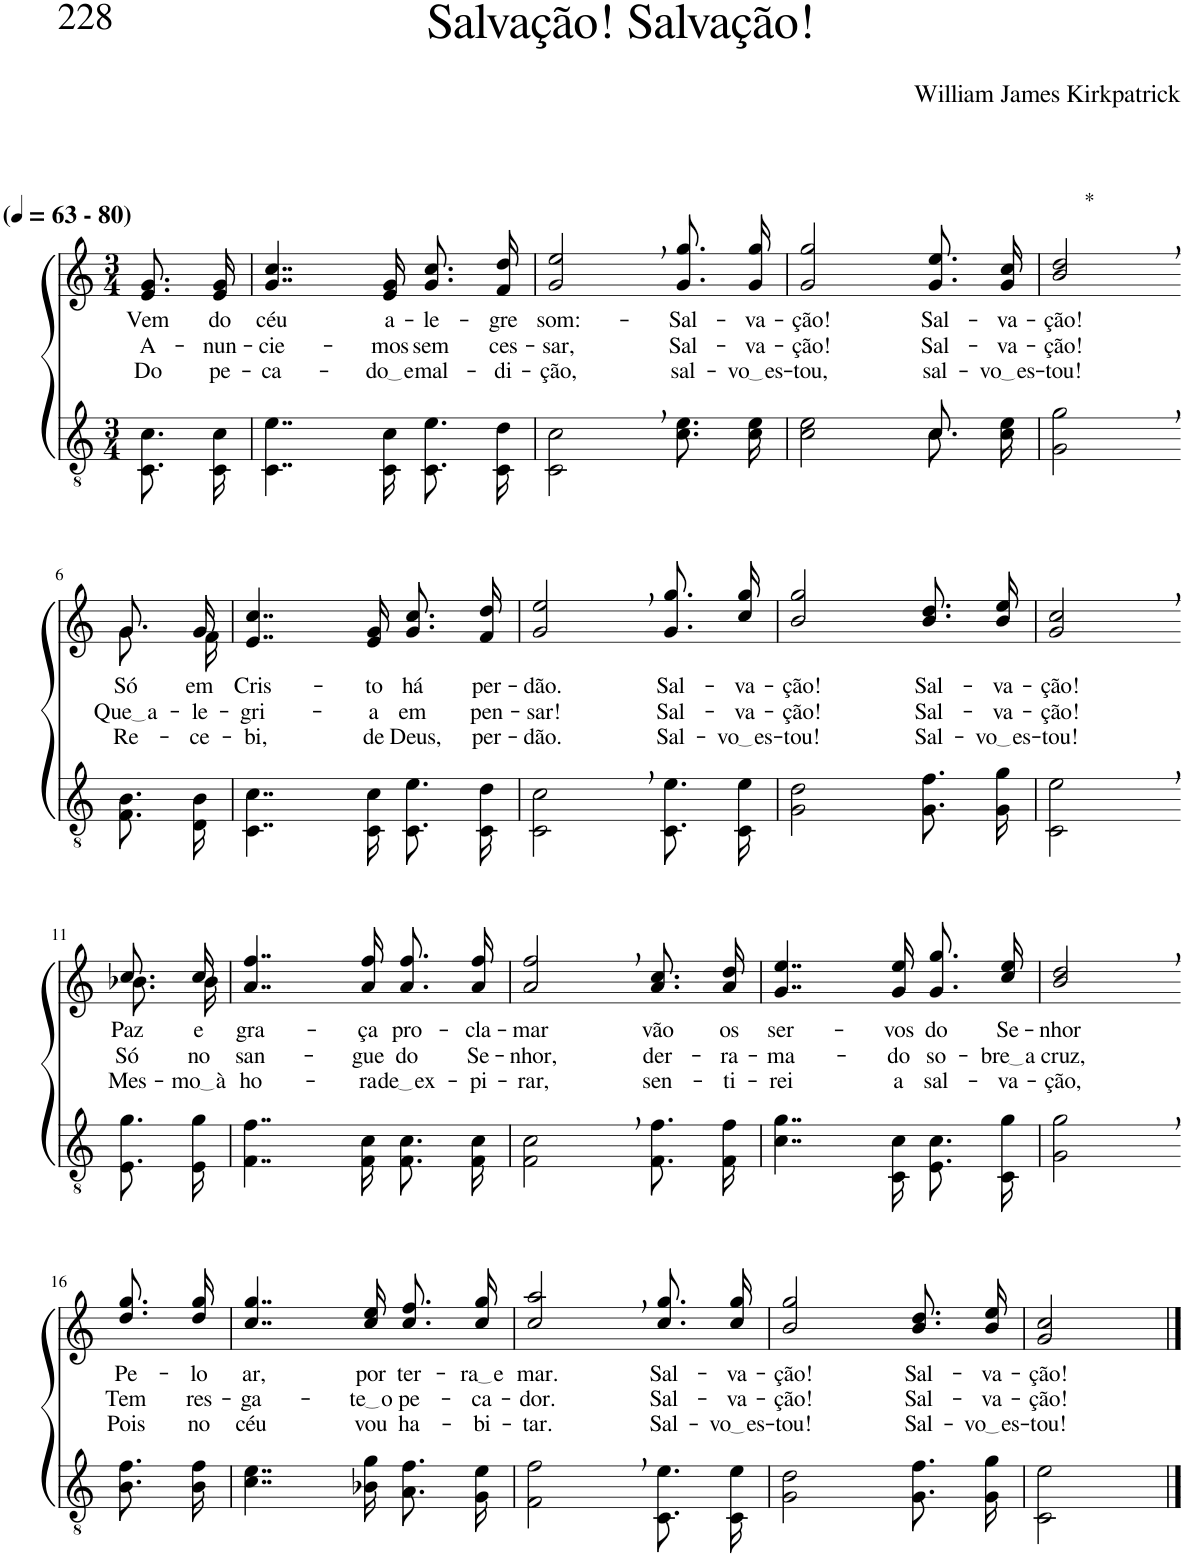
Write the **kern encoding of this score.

**kern	**kern	**text	**text	**text
*part2	*part1	*part1	*part1	*part1
*staff2	*staff1	*staff1	*staff1	*staff1
*I"Parte III e IV	*I"Parte I e II	*	*	*
*clefGv2	*clefG2	*	*	*
*Trd3c5	*Trd3c5	*	*	*
*k[]	*k[]	*	*	*
*M3/4	*M3/4	*	*	*
*MM63	*MM63	*	*	*
=1	=1	=1	=1	=1
!	!LO:TX:a:B:t=(	!	!	!
!	!LO:TX:a:B:t=- 80)	!	!	!
!	!	!LO:LY:b	!LO:LY:b	!LO:LY:b
8.C/ 8.c/L	8.e/ 8.g/L	Vem	A-	Do
!	!	!LO:LY:b	!LO:LY:b	!LO:LY:b
16C/ 16c/Jk	16e/ 16g/Jk	do	-nun-	pe-
=2	=2	=2	=2	=2
!	!	!LO:LY:b	!LO:LY:b	!LO:LY:b
4..C\ 4..e\	4..g/ 4..cc/	céu	-cie-	-ca-
!	!	!LO:LY:b	!LO:LY:b	!LO:LY:b
16C\ 16c\	16e/ 16g/	a-	-mos	do e
!	!	!LO:LY:b	!LO:LY:b	!LO:LY:b
8.C/ 8.e/L	8.g\ 8.cc\L	-le-	sem	mal-
!	!	!LO:LY:b	!LO:LY:b	!LO:LY:b
16C/ 16d/Jk	16f\ 16dd\Jk	-gre	ces-	-di-
=3	=3	=3	=3	=3
!	!	!LO:LY:b	!LO:LY:b	!LO:LY:b
2C\, 2c\,	2g/, 2ee/,	som:-	-sar,	-ção,
!	!	!LO:LY:b	!LO:LY:b	!LO:LY:b
8.c\ 8.e\L	8.g\ 8.gg\L	-Sal-	Sal-	sal-
!	!	!LO:LY:b	!LO:LY:b	!LO:LY:b
16c\ 16e\Jk	16g\ 16gg\Jk	-va-	-va-	vo es
=4	=4	=4	=4	=4
*^	*	*	*	*
!	!	!	!LO:LY:b	!LO:LY:b	!LO:LY:b
2c\ 2e\	2ryy	2g/ 2gg/	-ção!	-ção!	-tou,
!	!	!	!LO:LY:b	!LO:LY:b	!LO:LY:b
8.c\L	8.c/	8.g/ 8.ee/L	Sal-	Sal-	sal-
!	!	!	!LO:LY:b	!LO:LY:b	!LO:LY:b
16c\ 16e\Jk	16ryy	16g/ 16cc/Jk	-va-	-va-	vo es
=5	=5	=5	=5	=5	=5
!	!	!LO:TX:a:t=*	!	!	!
!	!	!	!LO:LY:b	!LO:LY:b	!LO:LY:b
*v	*v	*	*	*	*
2G\, 2g\,	2b/, 2dd/,	-ção!	-ção!	-tou!
!!LO:LB:g=z
=6-	=6-	=6-	=6-	=6-
*	*^	*	*	*
!	!	!	!LO:LY:b	!LO:LY:b	!LO:LY:b
8.F/ 8.B/L	8.g/L	8.g\L	Só	Que a	Re-
!	!	!	!LO:LY:b	!LO:LY:b	!LO:LY:b
16D/ 16B/Jk	16g/Jk	16f\Jk	em	-le-	-ce-
=7	=7	=7	=7	=7	=7
!	!	!	!LO:LY:b	!LO:LY:b	!LO:LY:b
*	*v	*v	*	*	*
4..C\ 4..c\	4..e/ 4..cc/	Cris-	-gri-	-bi,
!	!	!LO:LY:b	!LO:LY:b	!LO:LY:b
16C\ 16c\	16e/ 16g/	-to	-a	de
!	!	!LO:LY:b	!LO:LY:b	!LO:LY:b
8.C/ 8.e/L	8.g\ 8.cc\L	há	em	Deus,
!	!	!LO:LY:b	!LO:LY:b	!LO:LY:b
16C/ 16d/Jk	16f\ 16dd\Jk	per-	pen-	per-
=8	=8	=8	=8	=8
!	!	!LO:LY:b	!LO:LY:b	!LO:LY:b
2C\, 2c\,	2g/, 2ee/,	-dão.	-sar!	-dão.
!	!	!LO:LY:b	!LO:LY:b	!LO:LY:b
8.C/ 8.e/L	8.g\ 8.gg\L	Sal-	Sal-	Sal-
!	!	!LO:LY:b	!LO:LY:b	!LO:LY:b
16C/ 16e/Jk	16cc\ 16gg\Jk	-va-	-va-	vo es
=9	=9	=9	=9	=9
!	!	!LO:LY:b	!LO:LY:b	!LO:LY:b
2G\ 2d\	2b/ 2gg/	-ção!	-ção!	-tou!
!	!	!LO:LY:b	!LO:LY:b	!LO:LY:b
8.G\ 8.f\L	8.b\ 8.dd\L	Sal-	Sal-	Sal-
!	!	!LO:LY:b	!LO:LY:b	!LO:LY:b
16G\ 16g\Jk	16b\ 16ee\Jk	-va-	-va-	vo es
=10	=10	=10	=10	=10
!	!	!LO:LY:b	!LO:LY:b	!LO:LY:b
2C\, 2e\,	2g/, 2cc/,	-ção!	-ção!	-tou!
!!LO:LB:g=z
=11-	=11-	=11-	=11-	=11-
*	*^	*	*	*
!	!	!	!LO:LY:b	!LO:LY:b	!LO:LY:b
8.E\ 8.g\L	8.cc/L	8.b-X\L	Paz	Só	Mes-
!	!	!	!LO:LY:b	!LO:LY:b	!LO:LY:b
16E\ 16g\Jk	16cc/Jk	16b-\Jk	e	no	mo à
=12	=12	=12	=12	=12	=12
!	!	!	!LO:LY:b	!LO:LY:b	!LO:LY:b
*	*v	*v	*	*	*
4..F\ 4..f\	4..a/ 4..ff/	gra-	san-	ho-
!	!	!LO:LY:b	!LO:LY:b	!LO:LY:b
16F\ 16c\	16a/ 16ff/	-ça	-gue	-ra
!	!	!LO:LY:b	!LO:LY:b	!LO:LY:b
8.F/ 8.c/L	8.a\ 8.ff\L	pro-	do	de ex
!	!	!LO:LY:b	!LO:LY:b	!LO:LY:b
16F/ 16c/Jk	16a\ 16ff\Jk	-cla-	Se-	-pi-
=13	=13	=13	=13	=13
!	!	!LO:LY:b	!LO:LY:b	!LO:LY:b
2F\, 2c\,	2a/, 2ff/,	-mar	-nhor,	-rar,
!	!	!LO:LY:b	!LO:LY:b	!LO:LY:b
8.F\ 8.f\L	8.a\ 8.cc\L	vão	der-	sen-
!	!	!LO:LY:b	!LO:LY:b	!LO:LY:b
16F\ 16f\Jk	16a\ 16dd\Jk	os	-ra-	-ti-
=14	=14	=14	=14	=14
!	!	!LO:LY:b	!LO:LY:b	!LO:LY:b
4..c\ 4..g\	4..g/ 4..ee/	ser-	-ma-	-rei
!	!	!LO:LY:b	!LO:LY:b	!LO:LY:b
16C\ 16c\	16g/ 16ee/	-vos	-do	a
!	!	!LO:LY:b	!LO:LY:b	!LO:LY:b
8.E\ 8.c\L	8.g\ 8.gg\L	do	so-	sal-
!	!	!LO:LY:b	!LO:LY:b	!LO:LY:b
16C\ 16g\Jk	16cc\ 16ee\Jk	Se-	bre a	-va-
=15	=15	=15	=15	=15
!	!	!LO:LY:b	!LO:LY:b	!LO:LY:b
2G\, 2g\,	2b/, 2dd/,	-nhor	cruz,	-ção,
!!LO:LB:g=z
=16-	=16-	=16-	=16-	=16-
!	!	!LO:LY:b	!LO:LY:b	!LO:LY:b
8.B\ 8.f\L	8.dd\ 8.gg\L	Pe-	Tem	Pois
!	!	!LO:LY:b	!LO:LY:b	!LO:LY:b
16B\ 16f\Jk	16dd\ 16gg\Jk	-lo	res-	no
=17	=17	=17	=17	=17
!	!	!LO:LY:b	!LO:LY:b	!LO:LY:b
4..c\ 4..e\	4..cc/ 4..gg/	ar,	-ga-	céu
!	!	!LO:LY:b	!LO:LY:b	!LO:LY:b
16B-X\ 16g\	16cc/ 16ee/	por	te o	vou
!	!	!LO:LY:b	!LO:LY:b	!LO:LY:b
8.A\ 8.f\L	8.cc\ 8.ff\L	ter-	pe-	ha-
!	!	!LO:LY:b	!LO:LY:b	!LO:LY:b
16G\ 16e\Jk	16cc\ 16gg\Jk	ra e	-ca-	-bi-
=18	=18	=18	=18	=18
!	!	!LO:LY:b	!LO:LY:b	!LO:LY:b
2F\, 2f\,	2cc/, 2aa/,	mar.	-dor.	-tar.
!	!	!LO:LY:b	!LO:LY:b	!LO:LY:b
8.C/ 8.e/L	8.cc\ 8.gg\L	Sal-	Sal-	Sal-
!	!	!LO:LY:b	!LO:LY:b	!LO:LY:b
16C/ 16e/Jk	16cc\ 16gg\Jk	-va-	-va-	vo es
=19	=19	=19	=19	=19
!	!	!LO:LY:b	!LO:LY:b	!LO:LY:b
2G\ 2d\	2b/ 2gg/	-ção!	-ção!	-tou!
!	!	!LO:LY:b	!LO:LY:b	!LO:LY:b
8.G\ 8.f\L	8.b\ 8.dd\L	Sal-	Sal-	Sal-
!	!	!LO:LY:b	!LO:LY:b	!LO:LY:b
16G\ 16g\Jk	16b\ 16ee\Jk	-va-	-va-	vo es
=20	=20	=20	=20	=20
!	!	!LO:LY:b	!LO:LY:b	!LO:LY:b
2C\ 2e\	2g/ 2cc/	-ção!	-ção!	-tou!
==	==	==	==	==
*-	*-	*-	*-	*-
